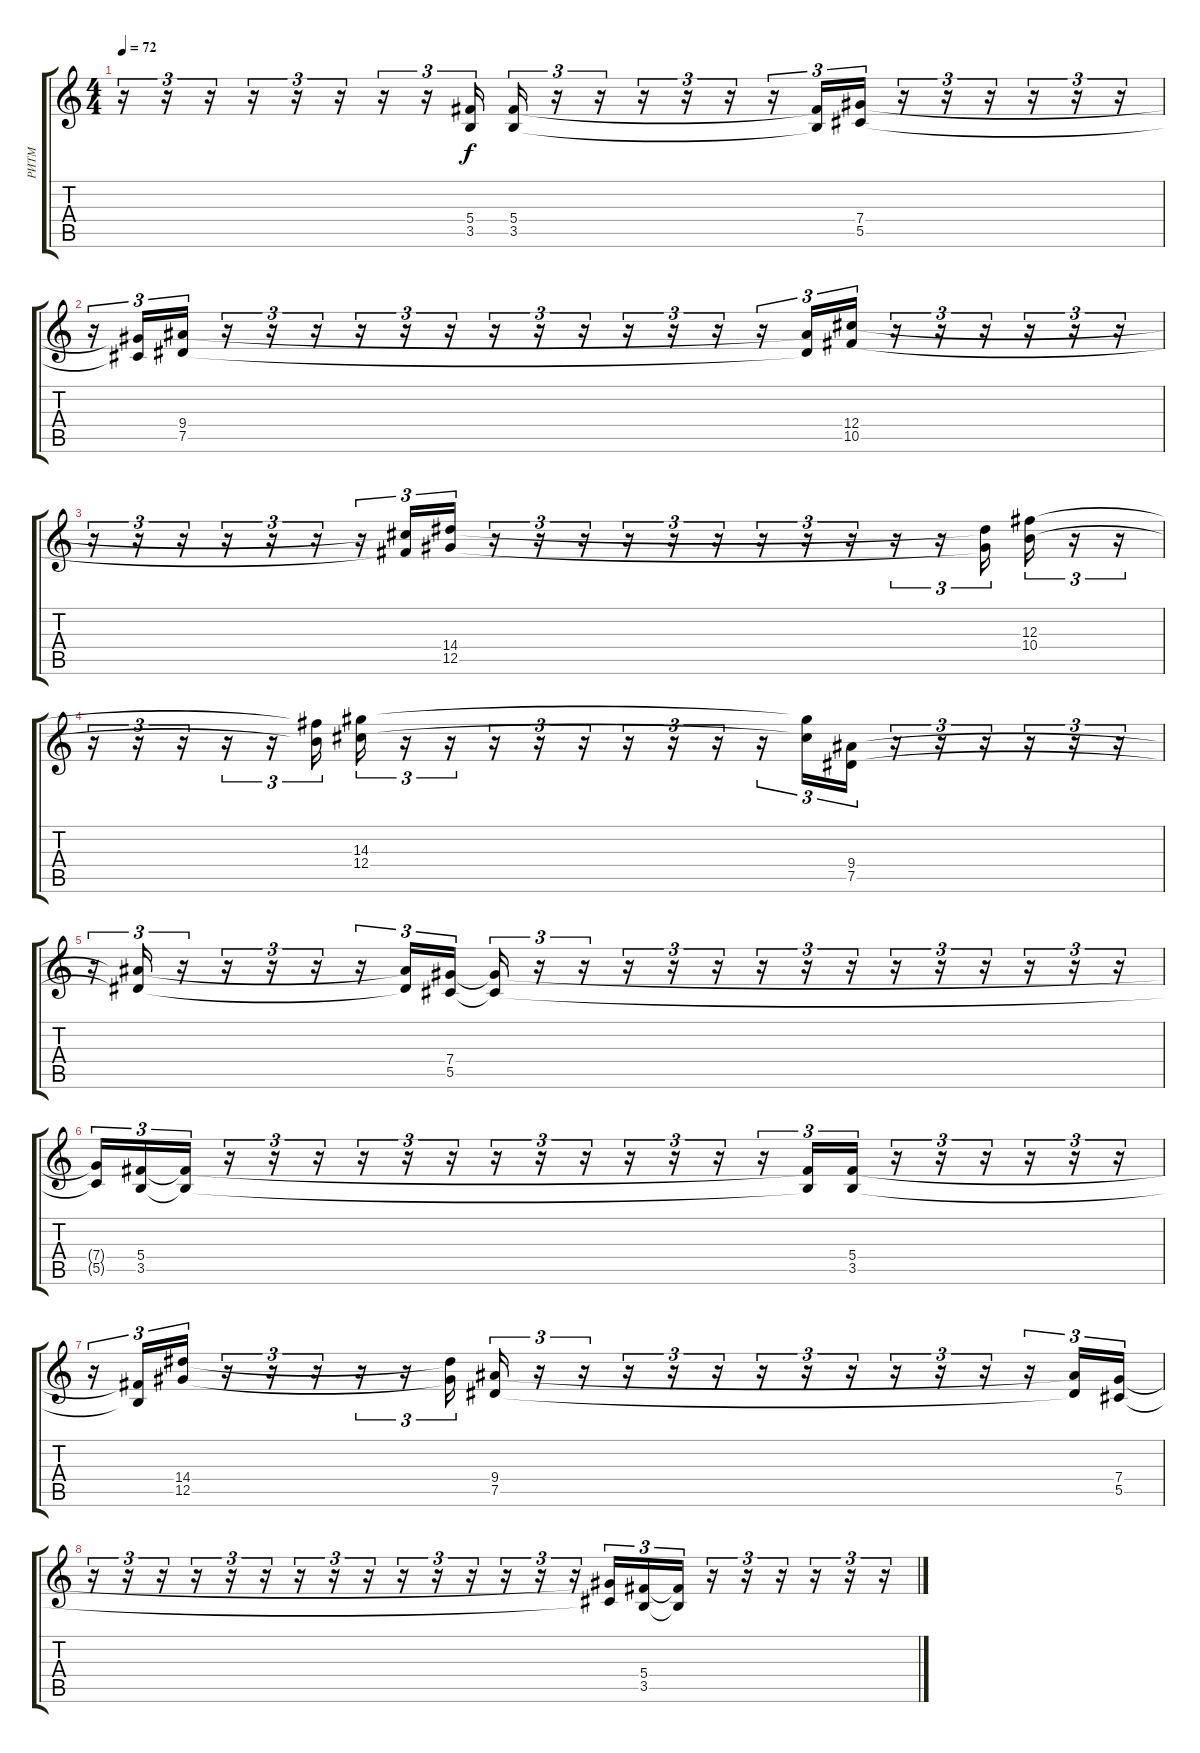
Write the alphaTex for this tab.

\track ("РИТМ" "РИТМ") {instrument overdrivenguitar}
\staff {score tabs}
\tuning (Eb4 Bb3 Gb3 Db3 Ab2 Eb2) {hide}
\ts (4 4)
\tempo 72
\clef g2
\ks c
r.16{tu (3 2) dy f} r.16{tu (3 2)} r.16{tu (3 2)} r.16{tu (3 2)} r.16{tu (3 2)} r.16{tu (3 2)} r.16{tu (3 2)} r.16{tu (3 2)} (5.4{t} 3.5{t}).16{tu (3 2)} (5.4 3.5).16{tu (3 2)} r.16{tu (3 2)} r.16{tu (3 2)} r.16{tu (3 2)} r.16{tu (3 2)} r.16{tu (3 2)} r.16{tu (3 2)} (5.4{t} 3.5{t}).16{tu (3 2)} (7.4 5.5).16{tu (3 2)} r.16{tu (3 2)} r.16{tu (3 2)} r.16{tu (3 2)} r.16{tu (3 2)} r.16{tu (3 2)} r.16{tu (3 2)} |
r.16{tu (3 2)} (7.4{t} 5.5{t}).16{tu (3 2)} (9.4 7.5).16{tu (3 2)} r.16{tu (3 2)} r.16{tu (3 2)} r.16{tu (3 2)} r.16{tu (3 2)} r.16{tu (3 2)} r.16{tu (3 2)} r.16{tu (3 2)} r.16{tu (3 2)} r.16{tu (3 2)} r.16{tu (3 2)} r.16{tu (3 2)} r.16{tu (3 2)} r.16{tu (3 2)} (9.4{t} 7.5{t}).16{tu (3 2)} (12.4 10.5).16{tu (3 2)} r.16{tu (3 2)} r.16{tu (3 2)} r.16{tu (3 2)} r.16{tu (3 2)} r.16{tu (3 2)} r.16{tu (3 2)} |
r.16{tu (3 2)} r.16{tu (3 2)} r.16{tu (3 2)} r.16{tu (3 2)} r.16{tu (3 2)} r.16{tu (3 2)} r.16{tu (3 2)} (12.4{t} 10.5{t}).16{tu (3 2)} (14.4 12.5).16{tu (3 2)} r.16{tu (3 2)} r.16{tu (3 2)} r.16{tu (3 2)} r.16{tu (3 2)} r.16{tu (3 2)} r.16{tu (3 2)} r.16{tu (3 2)} r.16{tu (3 2)} r.16{tu (3 2)} r.16{tu (3 2)} r.16{tu (3 2)} (14.4{t} 12.5{t}).16{tu (3 2)} (12.3 10.4).16{tu (3 2)} r.16{tu (3 2)} r.16{tu (3 2)} |
r.16{tu (3 2)} r.16{tu (3 2)} r.16{tu (3 2)} r.16{tu (3 2)} r.16{tu (3 2)} (12.3{t} 10.4{t}).16{tu (3 2)} (14.3 12.4).16{tu (3 2)} r.16{tu (3 2)} r.16{tu (3 2)} r.16{tu (3 2)} r.16{tu (3 2)} r.16{tu (3 2)} r.16{tu (3 2)} r.16{tu (3 2)} r.16{tu (3 2)} r.16{tu (3 2)} (14.3{t} 12.4{t}).16{tu (3 2)} (9.4 7.5).16{tu (3 2)} r.16{tu (3 2)} r.16{tu (3 2)} r.16{tu (3 2)} r.16{tu (3 2)} r.16{tu (3 2)} r.16{tu (3 2)} |
r.16{tu (3 2)} (9.4{t} 7.5{t}).16{tu (3 2)} r.16{tu (3 2)} r.16{tu (3 2)} r.16{tu (3 2)} r.16{tu (3 2)} r.16{tu (3 2)} (9.4{t} 7.5{t}).16{tu (3 2)} (7.4 5.5).16{tu (3 2) beam splitsecondary} (7.4{t} 5.5{t}).16{tu (3 2)} r.16{tu (3 2)} r.16{tu (3 2)} r.16{tu (3 2)} r.16{tu (3 2)} r.16{tu (3 2)} r.16{tu (3 2)} r.16{tu (3 2)} r.16{tu (3 2)} r.16{tu (3 2)} r.16{tu (3 2)} r.16{tu (3 2)} r.16{tu (3 2)} r.16{tu (3 2)} r.16{tu (3 2)} |
(7.4{t} 5.5{t}).16{tu (3 2)} (5.4 3.5).16{tu (3 2)} (5.4{t} 3.5{t}).16{tu (3 2)} r.16{tu (3 2)} r.16{tu (3 2)} r.16{tu (3 2)} r.16{tu (3 2)} r.16{tu (3 2)} r.16{tu (3 2)} r.16{tu (3 2)} r.16{tu (3 2)} r.16{tu (3 2)} r.16{tu (3 2)} r.16{tu (3 2)} r.16{tu (3 2)} r.16{tu (3 2)} (5.4{t} 3.5{t}).16{tu (3 2)} (5.4 3.5).16{tu (3 2)} r.16{tu (3 2)} r.16{tu (3 2)} r.16{tu (3 2)} r.16{tu (3 2)} r.16{tu (3 2)} r.16{tu (3 2)} |
r.16{tu (3 2)} (5.4{t} 3.5{t}).16{tu (3 2)} (14.4 12.5).16{tu (3 2)} r.16{tu (3 2)} r.16{tu (3 2)} r.16{tu (3 2)} r.16{tu (3 2)} r.16{tu (3 2)} (14.4{t} 12.5{t}).16{tu (3 2)} (9.4 7.5).16{tu (3 2)} r.16{tu (3 2)} r.16{tu (3 2)} r.16{tu (3 2)} r.16{tu (3 2)} r.16{tu (3 2)} r.16{tu (3 2)} r.16{tu (3 2)} r.16{tu (3 2)} r.16{tu (3 2)} r.16{tu (3 2)} r.16{tu (3 2)} r.16{tu (3 2)} (9.4{t} 7.5{t}).16{tu (3 2)} (7.4 5.5).16{tu (3 2)} |
r.16{tu (3 2)} r.16{tu (3 2)} r.16{tu (3 2)} r.16{tu (3 2)} r.16{tu (3 2)} r.16{tu (3 2)} r.16{tu (3 2)} r.16{tu (3 2)} r.16{tu (3 2)} r.16{tu (3 2)} r.16{tu (3 2)} r.16{tu (3 2)} r.16{tu (3 2)} r.16{tu (3 2)} r.16{tu (3 2)} (7.4{t} 5.5{t}).16{tu (3 2)} (5.4 3.5).16{tu (3 2)} (5.4{t} 3.5{t}).16{tu (3 2)} r.16{tu (3 2)} r.16{tu (3 2)} r.16{tu (3 2)} r.16{tu (3 2)} r.16{tu (3 2)} r.16{tu (3 2)}
